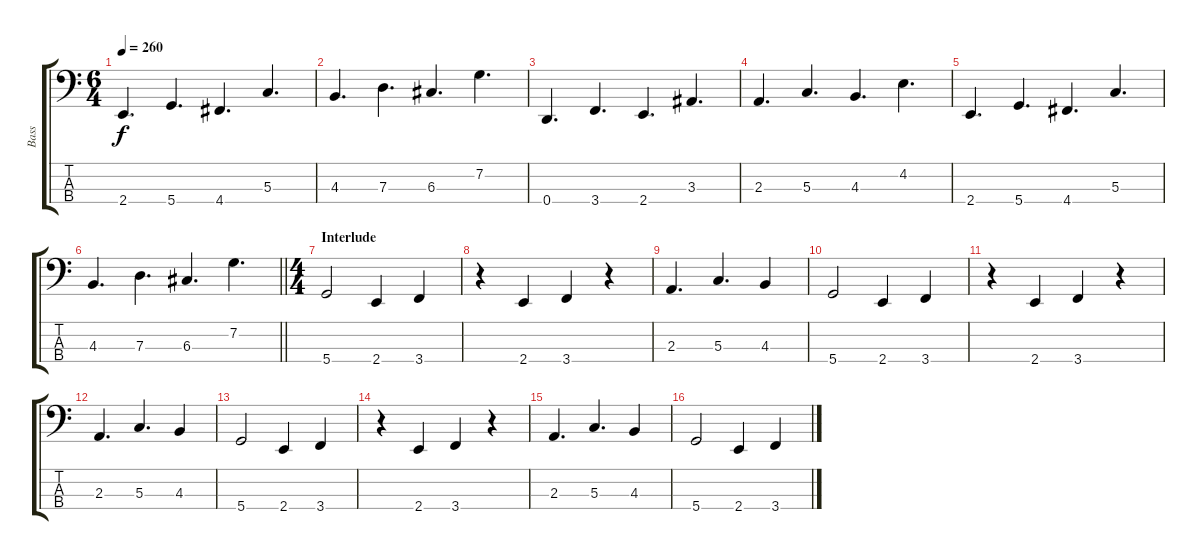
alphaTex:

\track ("Bass" "Bass") {instrument electricbasspick}
\staff {score tabs}
\tuning (F2 C2 G1 D1) {hide}
\ts (6 4)
\tempo 260
\clef f4
\ks c
2.4.4{d dy f} 5.4.4{d} 4.4.4{d} 5.3.4{d} |
4.3.4{d} 7.3.4{d} 6.3.4{d} 7.2.4{d} |
0.4.4{d} 3.4.4{d} 2.4.4{d} 3.3.4{d} |
2.3.4{d} 5.3.4{d} 4.3.4{d} 4.2.4{d} |
2.4.4{d} 5.4.4{d} 4.4.4{d} 5.3.4{d} |
\barLineRight lightlight
4.3.4{d} 7.3.4{d} 6.3.4{d} 7.2.4{d} |
\ts (4 4)
\section ("" "Interlude")
5.4.2 2.4.4 3.4.4 |
r.4 2.4.4 3.4.4 r.4 |
2.3.4{d} 5.3.4{d} 4.3.4 |
5.4.2 2.4.4 3.4.4 |
r.4 2.4.4 3.4.4 r.4 |
2.3.4{d} 5.3.4{d} 4.3.4 |
5.4.2 2.4.4 3.4.4 |
r.4 2.4.4 3.4.4 r.4 |
2.3.4{d} 5.3.4{d} 4.3.4 |
5.4.2 2.4.4 3.4.4
